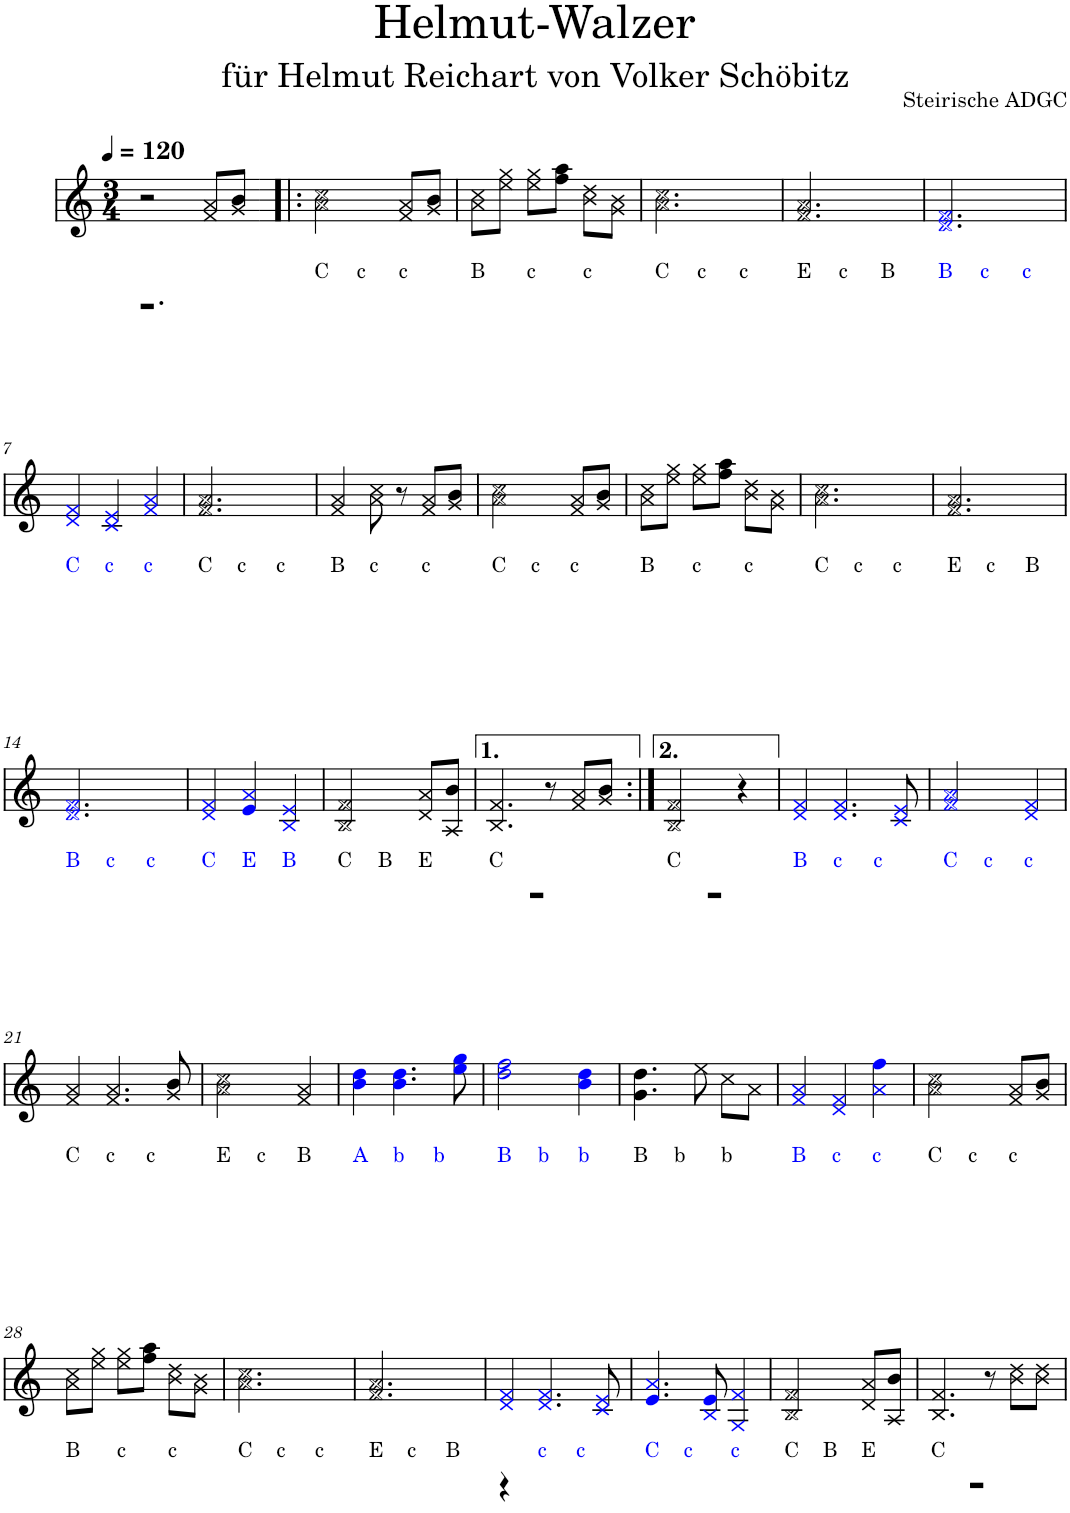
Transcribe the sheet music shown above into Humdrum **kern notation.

**kern	**kern	**kern
*part3	*part2	*part1
*staff3	*staff2	*staff1
*I"Akkordeon	*I"Akkordeon	*I"Akkordeon
*stria5	*stria5	*
*clefG2	*clefF4	*clefG2
*k[]	*k[]	*k[]
*M3/4	*M3/4	*M3/4
*MM120	*MM120	*MM120
=1	=1	=1
!	!LO:N:vis=2	!
2.r	2.r	2r
.	.	8f/ 8a/L
.	.	8g/ 8b/J
=2!|:	=2!|:	=2!|:
!LO:TX:a:t=C	!	!
4ryy	4GG	2a\ 2cc\
!LO:TX:a:t=c	!	!
4ryy	4G	.
!LO:TX:a:t=c	!	!
4ryy	4G	8f/ 8a/L
.	.	8g/ 8b/J
=3	=3	=3
!LO:TX:a:t=B	!	!
4ryy	4DD	8a\ 8cc\L
.	.	8ee\ 8gg\J
!LO:TX:a:t=c	!	!
4ryy	4G	8ee\ 8gg\L
.	.	8ff\ 8aa\J
!LO:TX:a:t=c	!	!
4ryy	4G	8b\ 8dd\L
.	.	8g\ 8b\J
=4	=4	=4
!LO:TX:a:t=C	!	!
4ryy	4GG	2.a\ 2.cc\
!LO:TX:a:t=c	!	!
4ryy	4G	.
!LO:TX:a:t=c	!	!
4ryy	4G	.
=5	=5	=5
!LO:TX:a:t=E	!	!
4ryy	4BBB	2.f/ 2.a/
!LO:TX:a:t=c	!	!
4ryy	4G	.
!LO:TX:a:t=B	!	!
4ryy	4DD	.
=6	=6	=6
!LO:TX:a:color=#0000FF:t=B	!	!
4ryy	4AA	2.di/ 2.fi/
!LO:TX:a:color=#0000FF:t=c	!	!
4ryy	4D	.
!LO:TX:a:color=#0000FF:t=c	!	!
4ryy	4D	.
!!LO:LB:g=z
=7	=7	=7
!LO:TX:a:color=#0000FF:t=C	!	!
4ryy	4DD	4di/ 4fi/
!LO:TX:a:color=#0000FF:t=c	!	!
4ryy	4D	4ci/ 4ei/
!LO:TX:a:color=#0000FF:t=c	!	!
4ryy	4D	4fi/ 4ai/
=8	=8	=8
!LO:TX:a:t=C	!	!
4ryy	4GG	2.f/ 2.a/
!LO:TX:a:t=c	!	!
4ryy	4G	.
!LO:TX:a:t=c	!	!
4ryy	4G	.
=9	=9	=9
!LO:TX:a:t=B	!	!
4ryy	4DD	4f/ 4a/
!LO:TX:a:t=c	!	!
4ryy	4G	8a\ 8cc\
.	.	8r
!LO:TX:a:t=c	!	!
4ryy	4G	8f/ 8a/L
.	.	8g/ 8b/J
=10	=10	=10
!LO:TX:a:t=C	!	!
4ryy	4GG	2a\ 2cc\
!LO:TX:a:t=c	!	!
4ryy	4G	.
!LO:TX:a:t=c	!	!
4ryy	4G	8f/ 8a/L
.	.	8g/ 8b/J
=11	=11	=11
!LO:TX:a:t=B	!	!
4ryy	4DD	8a\ 8cc\L
.	.	8ee\ 8gg\J
!LO:TX:a:t=c	!	!
4ryy	4G	8ee\ 8gg\L
.	.	8ff\ 8aa\J
!LO:TX:a:t=c	!	!
4ryy	4G	8b\ 8dd\L
.	.	8g\ 8b\J
=12	=12	=12
!LO:TX:a:t=C	!	!
4ryy	4GG	2.a\ 2.cc\
!LO:TX:a:t=c	!	!
4ryy	4G	.
!LO:TX:a:t=c	!	!
4ryy	4G	.
=13	=13	=13
!LO:TX:a:t=E	!	!
4ryy	4BBB	2.f/ 2.a/
!LO:TX:a:t=c	!	!
4ryy	4G	.
!LO:TX:a:t=B	!	!
4ryy	4DD	.
!!LO:LB:g=z
=14	=14	=14
!LO:TX:a:color=#0000FF:t=B	!	!
4ryy	4AA	2.di/ 2.fi/
!LO:TX:a:color=#0000FF:t=c	!	!
4ryy	4D	.
!LO:TX:a:color=#0000FF:t=c	!	!
4ryy	4D	.
=15	=15	=15
!LO:TX:a:color=#0000FF:t=C	!	!
4ryy	4DD	4di/ 4fi/
!LO:TX:a:color=#0000FF:t=E	!	!
4ryy	4CC	4ei/ 4ai/
!LO:TX:a:color=#0000FF:t=B	!	!
4ryy	4AA	4Bi/ 4ei/
=16	=16	=16
!LO:TX:a:t=C	!	!
4ryy	4GG	2B/ 2f/
!LO:TX:a:t=B	!	!
4ryy	4DD	.
!LO:TX:a:t=E	!	!
4ryy	4BBB	8d/ 8a/L
.	.	8A/ 8b/J
=17	=17	=17
!LO:TX:a:t=C	!	!
4ryy	4GG	4.B/ 4.f/
2r	2r	.
.	.	8r
.	.	8f/ 8a/L
.	.	8g/ 8b/J
=18:|!	=18:|!	=18:|!
!LO:TX:a:t=C	!	!
4ryy	4GG	2B/ 2f/
2r	2r	.
.	.	4r
=19	=19	=19
!LO:TX:a:color=#0000FF:t=B	!	!
4ryy	4AA	4di/ 4fi/
!LO:TX:a:color=#0000FF:t=c	!	!
4ryy	4D	4.di/ 4.fi/
!LO:TX:a:color=#0000FF:t=c	!	!
4ryy	4D	.
.	.	8ci/ 8ei/
=20	=20	=20
!LO:TX:a:color=#0000FF:t=C	!	!
4ryy	4DD	2fi/ 2ai/
!LO:TX:a:color=#0000FF:t=c	!	!
4ryy	4D	.
!LO:TX:a:color=#0000FF:t=c	!	!
4ryy	4D	4di/ 4fi/
!!LO:LB:g=z
=21	=21	=21
!LO:TX:a:t=C	!	!
4ryy	4GG	4f/ 4a/
!LO:TX:a:t=c	!	!
4ryy	4G	4.f/ 4.a/
!LO:TX:a:t=c	!	!
4ryy	4G	.
.	.	8g/ 8b/
=22	=22	=22
!LO:TX:a:t=E	!	!
4ryy	4BBB	2a\ 2cc\
!LO:TX:a:t=c	!	!
4ryy	4G	.
!LO:TX:a:t=B	!	!
4ryy	4DD	4f/ 4a/
=23	=23	=23
!LO:TX:a:color=#0000FF:t=A	!	!
4ryy	4EE	4bi\ 4ddi\
!LO:TX:a:color=#0000FF:t=b	!	!
4ryy	4A	4.bi\ 4.ddi\
!LO:TX:a:color=#0000FF:t=b	!	!
4ryy	4A	.
.	.	8eei\ 8ggi\
=24	=24	=24
!LO:TX:a:color=#0000FF:t=B	!	!
4ryy	4AA	2ddi\ 2ffi\
!LO:TX:a:color=#0000FF:t=b	!	!
4ryy	4A	.
!LO:TX:a:color=#0000FF:t=b	!	!
4ryy	4A	4bi\ 4ddi\
=25	=25	=25
!LO:TX:a:t=B	!	!
4ryy	4DD	4.g\ 4.dd\
!LO:TX:a:t=b	!	!
4ryy	4D	.
.	.	8ee\
!LO:TX:a:t=b	!	!
4ryy	4D	8cc\L
.	.	8a\J
=26	=26	=26
!LO:TX:a:color=#0000FF:t=B	!	!
4ryy	4AA	4fi/ 4ai/
!LO:TX:a:color=#0000FF:t=c	!	!
4ryy	4D	4di/ 4fi/
!LO:TX:a:color=#0000FF:t=c	!	!
4ryy	4D	4ai\ 4ffi\
=27	=27	=27
!LO:TX:a:t=C	!	!
4ryy	4GG	2a\ 2cc\
!LO:TX:a:t=c	!	!
4ryy	4G	.
!LO:TX:a:t=c	!	!
4ryy	4G	8f/ 8a/L
.	.	8g/ 8b/J
!!LO:LB:g=z
=28	=28	=28
!LO:TX:a:t=B	!	!
4ryy	4DD	8a\ 8cc\L
.	.	8ee\ 8gg\J
!LO:TX:a:t=c	!	!
4ryy	4G	8ee\ 8gg\L
.	.	8ff\ 8aa\J
!LO:TX:a:t=c	!	!
4ryy	4G	8b\ 8dd\L
.	.	8g\ 8b\J
=29	=29	=29
!LO:TX:a:t=C	!	!
4ryy	4GG	2.a\ 2.cc\
!LO:TX:a:t=c	!	!
4ryy	4G	.
!LO:TX:a:t=c	!	!
4ryy	4G	.
=30	=30	=30
!LO:TX:a:t=E	!	!
4ryy	4BBB	2.f/ 2.a/
!LO:TX:a:t=c	!	!
4ryy	4G	.
!LO:TX:a:t=B	!	!
4ryy	4DD	.
=31	=31	=31
4r	4r	4di/ 4fi/
!LO:TX:a:color=#0000FF:t=c	!	!
4ryy	4D	4.di/ 4.fi/
!LO:TX:a:color=#0000FF:t=c	!	!
4ryy	4D	.
.	.	8ci/ 8ei/
=32	=32	=32
!LO:TX:a:color=#0000FF:t=C	!	!
4ryy	4DD	4.ei/ 4.ai/
!LO:TX:a:color=#0000FF:t=c	!	!
4ryy	4D	.
.	.	8Bi/ 8ei/
!LO:TX:a:color=#0000FF:t=c	!	!
4ryy	4D	4Gi/ 4fi/
=33	=33	=33
!LO:TX:a:t=C	!	!
4ryy	4GG	2B/ 2f/
!LO:TX:a:t=B	!	!
4ryy	4DD	.
!LO:TX:a:t=E	!	!
4ryy	4BBB	8d/ 8a/L
.	.	8A/ 8b/J
=34	=34	=34
!LO:TX:a:t=C	!	!
4ryy	4GG	4.B/ 4.f/
2r	2r	.
.	.	8r
.	.	8b\ 8dd\L
.	.	8b\ 8dd\J
=	=	=
*-	*-	*-
